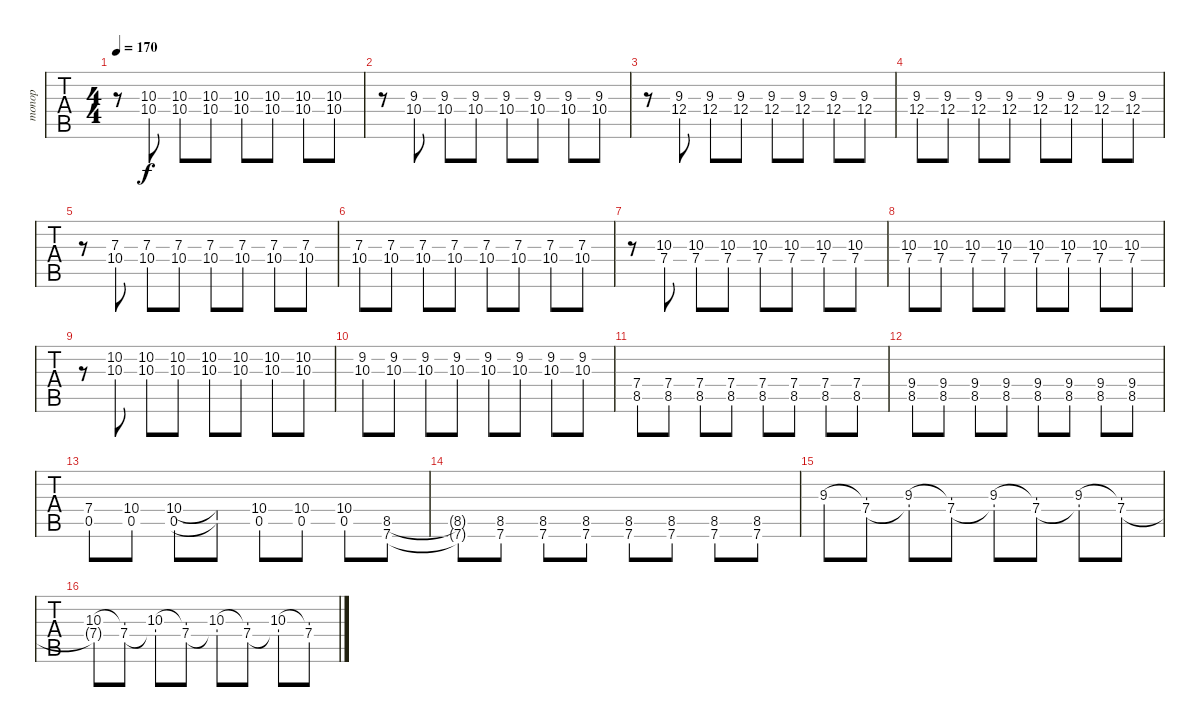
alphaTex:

\track ("топор" "топор") {instrument overdrivenguitar}
\staff {tabs}
\tuning (D4 A3 F3 C3 G2 C2) {hide}
\ts (4 4)
\tempo 170
\clef g2
\ks c
r.8{dy f} (10.3 10.4).8 (10.3 10.4).8 (10.3 10.4).8 (10.3 10.4).8 (10.3 10.4).8 (10.3 10.4).8 (10.3 10.4).8 |
r.8 (9.3 10.4).8 (9.3 10.4).8 (9.3 10.4).8 (9.3 10.4).8 (9.3 10.4).8 (9.3 10.4).8 (9.3 10.4).8 |
r.8 (9.3 12.4).8 (9.3 12.4).8 (9.3 12.4).8 (9.3 12.4).8 (9.3 12.4).8 (9.3 12.4).8 (9.3 12.4).8 |
(9.3 12.4).8 (9.3 12.4).8 (9.3 12.4).8 (9.3 12.4).8 (9.3 12.4).8 (9.3 12.4).8 (9.3 12.4).8 (9.3 12.4).8 |
r.8 (7.3 10.4).8 (7.3 10.4).8 (7.3 10.4).8 (7.3 10.4).8 (7.3 10.4).8 (7.3 10.4).8 (7.3 10.4).8 |
(7.3 10.4).8 (7.3 10.4).8 (7.3 10.4).8 (7.3 10.4).8 (7.3 10.4).8 (7.3 10.4).8 (7.3 10.4).8 (7.3 10.4).8 |
r.8 (10.3 7.4).8 (10.3 7.4).8 (10.3 7.4).8 (10.3 7.4).8 (10.3 7.4).8 (10.3 7.4).8 (10.3 7.4).8 |
(10.3 7.4).8 (10.3 7.4).8 (10.3 7.4).8 (10.3 7.4).8 (10.3 7.4).8 (10.3 7.4).8 (10.3 7.4).8 (10.3 7.4).8 |
r.8 (10.2 10.3).8 (10.2 10.3).8 (10.2 10.3).8 (10.2 10.3).8 (10.2 10.3).8 (10.2 10.3).8 (10.2 10.3).8 |
(9.2 10.3).8 (9.2 10.3).8 (9.2 10.3).8 (9.2 10.3).8 (9.2 10.3).8 (9.2 10.3).8 (9.2 10.3).8 (9.2 10.3).8 |
(7.4 8.5).8 (7.4 8.5).8 (7.4 8.5).8 (7.4 8.5).8 (7.4 8.5).8 (7.4 8.5).8 (7.4 8.5).8 (7.4 8.5).8 |
(9.4 8.5).8 (9.4 8.5).8 (9.4 8.5).8 (9.4 8.5).8 (9.4 8.5).8 (9.4 8.5).8 (9.4 8.5).8 (9.4 8.5).8 |
(7.4 0.5).8 (10.4 0.5).8 (10.4 0.5).8 (10.4{t} 0.5{t}).8 (10.4 0.5).8 (10.4 0.5).8 (10.4 0.5).8 (8.5 7.6).8 |
(8.5{t} 7.6{t}).8 (8.5 7.6).8 (8.5 7.6).8 (8.5 7.6).8 (8.5 7.6).8 (8.5 7.6).8 (8.5 7.6).8 (8.5 7.6).8 |
9.3.8 (9.3{t} 7.4).8 (9.3 7.4{t}).8 (9.3{t} 7.4).8 (9.3 7.4{t}).8 (9.3{t} 7.4).8 (9.3 7.4{t}).8 (9.3{t} 7.4).8 |
(10.3 7.4{t}).8 (10.3{t} 7.4).8 (10.3 7.4{t}).8 (10.3{t} 7.4).8 (10.3 7.4{t}).8 (10.3{t} 7.4).8 (10.3 7.4{t}).8 (10.3{t} 7.4).8
